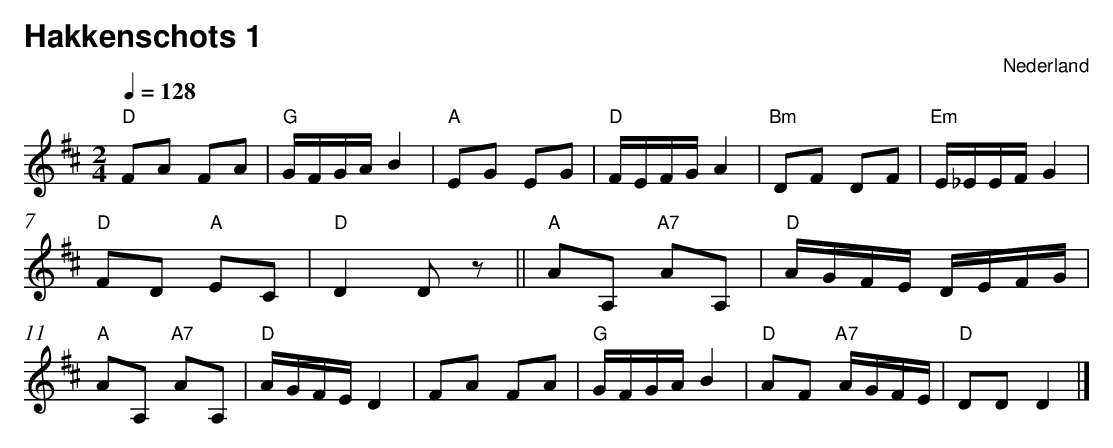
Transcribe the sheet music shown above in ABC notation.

X:1
T:Hakkenschots 1
O:Nederland
M:2/4
L:1/8
Q:1/4=128
K:Dmaj
V:1
"D" FA FA |"G" G/2F/2G/2A/2 B2 |"A" EG EG |"D" F/2E/2F/2G/2 A2 |
"Bm" DF DF |"Em" E/2_E/2E/2F/2 G2 |"D" FD "A" EC |"D" D2 Dz ||
"A" AA, "A7" AA, |"D" A/2G/2F/2E/2 D/2E/2F/2G/2 |"A" AA, "A7" AA, |"D" A/2G/2F/2E/2 D2 |
FA FA |"G" G/2F/2G/2A/2 B2 |"D" AF "A7" A/2G/2F/2E/2 |"D" DD D2 |]
